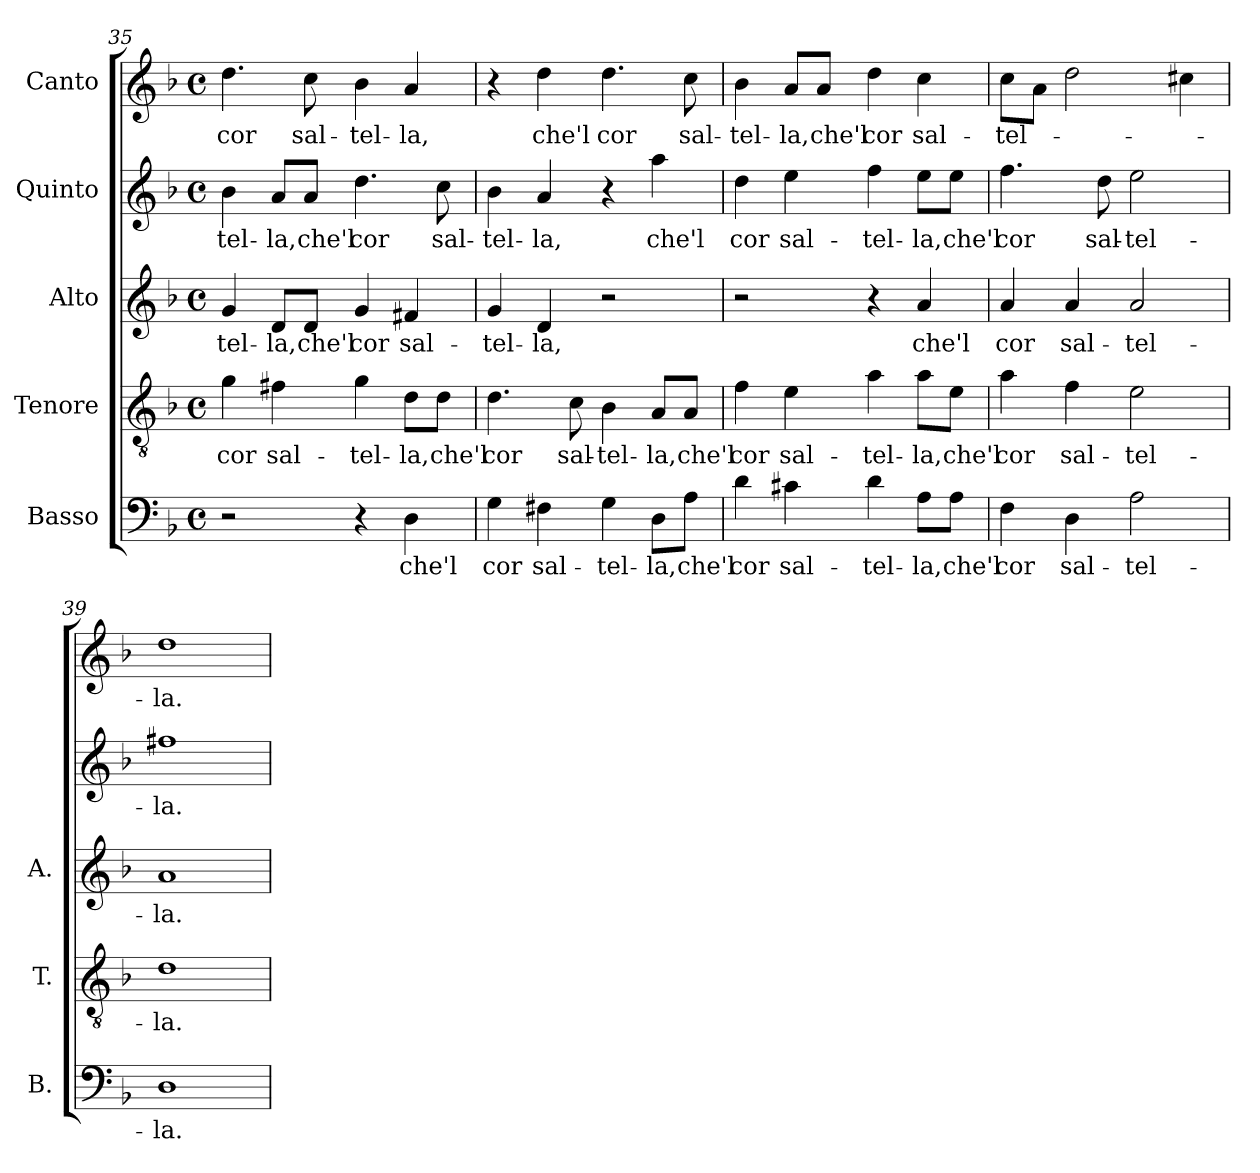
**kern	**text	**kern	**text	**kern	**text	**kern	**text	**kern	**text
*part5	*part5	*part4	*part4	*part3	*part3	*part2	*part2	*part1	*part1
*staff5	*staff5	*staff4	*staff4	*staff3	*staff3	*staff2	*staff2	*staff1	*staff1
*I"Basso	*	*I"Tenore	*	*I"Alto	*	*I"Quinto	*	*I"Canto	*
*I'B.	*	*I'T.	*	*I'A.	*	*	*	*	*
*clefF4	*	*clefGv2	*	*clefG2	*	*clefG2	*	*clefG2	*
*	*	*ITrd7c12	*	*	*	*	*	*	*
*k[b-]	*	*k[b-]	*	*k[b-]	*	*k[b-]	*	*k[b-]	*
*F:	*	*F:	*	*F:	*	*F:	*	*F:	*
*M4/4	*	*M4/4	*	*M4/4	*	*M4/4	*	*M4/4	*
*met(c)	*	*met(c)	*	*met(c)	*	*met(c)	*	*met(c)	*
=35	=35	=35	=35	=35	=35	=35	=35	=35	=35
!	!	!	!LO:LY:b:color=#000000	!	!	!	!	!	!
!	!	!	!	!	!LO:LY:b:color=#000000	!	!	!	!
!	!	!	!	!	!	!	!LO:LY:b:color=#000000	!	!
!	!	!	!	!	!	!	!	!	!LO:LY:b:color=#000000
2r	.	4Gi\	cor	4gi/	-tel-	4b-i\	-tel-	4.ddi\	cor
!	!	!	!LO:LY:b:color=#000000	!	!	!	!	!	!
!	!	!	!	!	!LO:LY:b:color=#000000	!	!	!	!
!	!	!	!	!	!	!	!LO:LY:b:color=#000000	!	!
.	.	4F#Xi\	sal-	8di/L	-la,	8ai/L	-la,	.	.
!	!	!	!	!	!LO:LY:b:color=#000000	!	!	!	!
!	!	!	!	!	!	!	!LO:LY:b:color=#000000	!	!
!	!	!	!	!	!	!	!	!	!LO:LY:b:color=#000000
.	.	.	.	8di/J	che'l	8ai/J	che'l	8cci\	sal-
!	!	!	!LO:LY:b:color=#000000	!	!	!	!	!	!
!	!	!	!	!	!LO:LY:b:color=#000000	!	!	!	!
!	!	!	!	!	!	!	!LO:LY:b:color=#000000	!	!
!	!	!	!	!	!	!	!	!	!LO:LY:b:color=#000000
4r	.	4Gi\	-tel-	4gi/	cor	4.ddi\	cor	4b-i\	-tel-
!	!LO:LY:b:color=#000000	!	!	!	!	!	!	!	!
!	!	!	!LO:LY:b:color=#000000	!	!	!	!	!	!
!	!	!	!	!	!LO:LY:b:color=#000000	!	!	!	!
!	!	!	!	!	!	!	!	!	!LO:LY:b:color=#000000
4Di\	che'l	8Di\L	-la,	4f#Xi/	sal-	.	.	4ai/	-la,
!	!	!	!LO:LY:b:color=#000000	!	!	!	!	!	!
!	!	!	!	!	!	!	!LO:LY:b:color=#000000	!	!
.	.	8Di\J	che'l	.	.	8cci\	sal-	.	.
!!LO:PB:g=z
=36	=36	=36	=36	=36	=36	=36	=36	=36	=36
!	!LO:LY:b:color=#000000	!	!	!	!	!	!	!	!
!	!	!	!LO:LY:b:color=#000000	!	!	!	!	!	!
!	!	!	!	!	!LO:LY:b:color=#000000	!	!	!	!
!	!	!	!	!	!	!	!LO:LY:b:color=#000000	!	!
4Gi\	cor	4.Di\	cor	4gi/	-tel-	4b-i\	-tel-	4r	.
!	!LO:LY:b:color=#000000	!	!	!	!	!	!	!	!
!	!	!	!	!	!LO:LY:b:color=#000000	!	!	!	!
!	!	!	!	!	!	!	!LO:LY:b:color=#000000	!	!
!	!	!	!	!	!	!	!	!	!LO:LY:b:color=#000000
4F#Xi\	sal-	.	.	4di/	-la,	4ai/	-la,	4ddi\	che'l
!	!	!	!LO:LY:b:color=#000000	!	!	!	!	!	!
.	.	8Ci\	sal-	.	.	.	.	.	.
!	!LO:LY:b:color=#000000	!	!	!	!	!	!	!	!
!	!	!	!LO:LY:b:color=#000000	!	!	!	!	!	!
!	!	!	!	!	!	!	!	!	!LO:LY:b:color=#000000
4Gi\	-tel-	4BB-i\	-tel-	2r	.	4r	.	4.ddi\	cor
!	!LO:LY:b:color=#000000	!	!	!	!	!	!	!	!
!	!	!	!LO:LY:b:color=#000000	!	!	!	!	!	!
!	!	!	!	!	!	!	!LO:LY:b:color=#000000	!	!
8Di\L	-la,	8AAi/L	-la,	.	.	4aai\	che'l	.	.
!	!LO:LY:b:color=#000000	!	!	!	!	!	!	!	!
!	!	!	!LO:LY:b:color=#000000	!	!	!	!	!	!
!	!	!	!	!	!	!	!	!	!LO:LY:b:color=#000000
8Ai\J	che'l	8AAi/J	che'l	.	.	.	.	8cci\	sal-
=37	=37	=37	=37	=37	=37	=37	=37	=37	=37
!	!LO:LY:b:color=#000000	!	!	!	!	!	!	!	!
!	!	!	!LO:LY:b:color=#000000	!	!	!	!	!	!
!	!	!	!	!	!	!	!LO:LY:b:color=#000000	!	!
!	!	!	!	!	!	!	!	!	!LO:LY:b:color=#000000
4di\	cor	4Fi\	cor	2r	.	4ddi\	cor	4b-i\	-tel-
!	!LO:LY:b:color=#000000	!	!	!	!	!	!	!	!
!	!	!	!LO:LY:b:color=#000000	!	!	!	!	!	!
!	!	!	!	!	!	!	!LO:LY:b:color=#000000	!	!
!	!	!	!	!	!	!	!	!	!LO:LY:b:color=#000000
4c#Xi\	sal-	4Ei\	sal-	.	.	4eei\	sal-	8ai/L	-la,
!	!	!	!	!	!	!	!	!	!LO:LY:b:color=#000000
.	.	.	.	.	.	.	.	8ai/J	che'l
!	!LO:LY:b:color=#000000	!	!	!	!	!	!	!	!
!	!	!	!LO:LY:b:color=#000000	!	!	!	!	!	!
!	!	!	!	!	!	!	!LO:LY:b:color=#000000	!	!
!	!	!	!	!	!	!	!	!	!LO:LY:b:color=#000000
4di\	-tel-	4Ai\	-tel-	4r	.	4ffi\	-tel-	4ddi\	cor
!	!LO:LY:b:color=#000000	!	!	!	!	!	!	!	!
!	!	!	!LO:LY:b:color=#000000	!	!	!	!	!	!
!	!	!	!	!	!LO:LY:b:color=#000000	!	!	!	!
!	!	!	!	!	!	!	!LO:LY:b:color=#000000	!	!
!	!	!	!	!	!	!	!	!	!LO:LY:b:color=#000000
8Ai\L	-la,	8Ai\L	-la,	4ai/	che'l	8eei\L	-la,	4cci\	sal-
!	!LO:LY:b:color=#000000	!	!	!	!	!	!	!	!
!	!	!	!LO:LY:b:color=#000000	!	!	!	!	!	!
!	!	!	!	!	!	!	!LO:LY:b:color=#000000	!	!
8Ai\J	che'l	8Ei\J	che'l	.	.	8eei\J	che'l	.	.
=38	=38	=38	=38	=38	=38	=38	=38	=38	=38
!	!LO:LY:b:color=#000000	!	!	!	!	!	!	!	!
!	!	!	!LO:LY:b:color=#000000	!	!	!	!	!	!
!	!	!	!	!	!LO:LY:b:color=#000000	!	!	!	!
!	!	!	!	!	!	!	!LO:LY:b:color=#000000	!	!
!	!	!	!	!	!	!	!	!	!LO:LY:b:color=#000000
4Fi\	cor	4Ai\	cor	4ai/	cor	4.ffi\	cor	8cci\L	-tel-
.	.	.	.	.	.	.	.	8ai\J	.
!	!LO:LY:b:color=#000000	!	!	!	!	!	!	!	!
!	!	!	!LO:LY:b:color=#000000	!	!	!	!	!	!
!	!	!	!	!	!LO:LY:b:color=#000000	!	!	!	!
4Di\	sal-	4Fi\	sal-	4ai/	sal-	.	.	2ddi\	.
!	!	!	!	!	!	!	!LO:LY:b:color=#000000	!	!
.	.	.	.	.	.	8ddi\	sal-	.	.
!	!LO:LY:b:color=#000000	!	!	!	!	!	!	!	!
!	!	!	!LO:LY:b:color=#000000	!	!	!	!	!	!
!	!	!	!	!	!LO:LY:b:color=#000000	!	!	!	!
!	!	!	!	!	!	!	!LO:LY:b:color=#000000	!	!
2Ai\	-tel-	2Ei\	-tel-	2ai/	-tel-	2eei\	-tel-	.	.
.	.	.	.	.	.	.	.	4cc#Xi\	.
=39	=39	=39	=39	=39	=39	=39	=39	=39	=39
!	!LO:LY:b:color=#000000	!	!	!	!	!	!	!	!
!	!	!	!LO:LY:b:color=#000000	!	!	!	!	!	!
!	!	!	!	!	!LO:LY:b:color=#000000	!	!	!	!
!	!	!	!	!	!	!	!LO:LY:b:color=#000000	!	!
!	!	!	!	!	!	!	!	!	!LO:LY:b:color=#000000
1Di	-la.	1Di	-la.	1ai	-la.	1ff#Xi	-la.	1ddi	-la.
=	=	=	=	=	=	=	=	=	=
*-	*-	*-	*-	*-	*-	*-	*-	*-	*-
